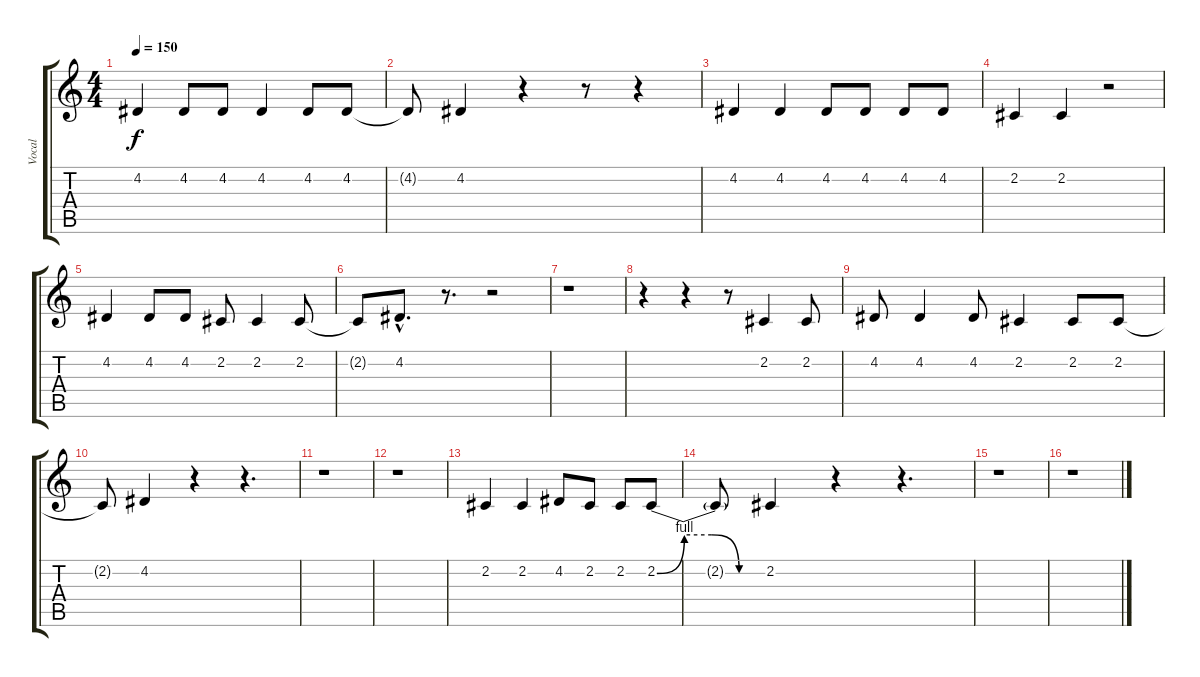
\track ("Vocal" "Vocal") {instrument lead5charang}
\staff {score tabs}
\tuning (E4 B3 G3 D3 A2 E2) {hide}
\ts (4 4)
\tempo 150
\clef g2
\ks c
4.2.4{dy f} 4.2.8 4.2.8 4.2.4 4.2.8 4.2.8 |
4.2{t}.8 4.2.4 r.4 r.8 r.4 |
4.2.4 4.2.4 4.2.8 4.2.8 4.2.8 4.2.8 |
2.2.4 2.2.4 r.2 |
4.2.4 4.2.8 4.2.8 2.2.8 2.2.4 2.2.8 |
2.2{t}.8 4.2{hac}.8{d} r.8{d} r.2 |
r.1 |
r.4 r.4 r.8 2.2.4 2.2.8 |
4.2.8 4.2.4 4.2.8 2.2.4 2.2.8 2.2.8 |
2.2{t}.8 4.2.4 r.4 r.4{d} |
r.1 |
r.1 |
2.2.4 2.2.4 4.2.8 2.2.8 2.2.8 2.2{be (custom 0 0 15 4 30 4 45 0 60 0)}.8 |
2.2{t}.8 2.2.4 r.4 r.4{d} |
r.1 |
r.1
